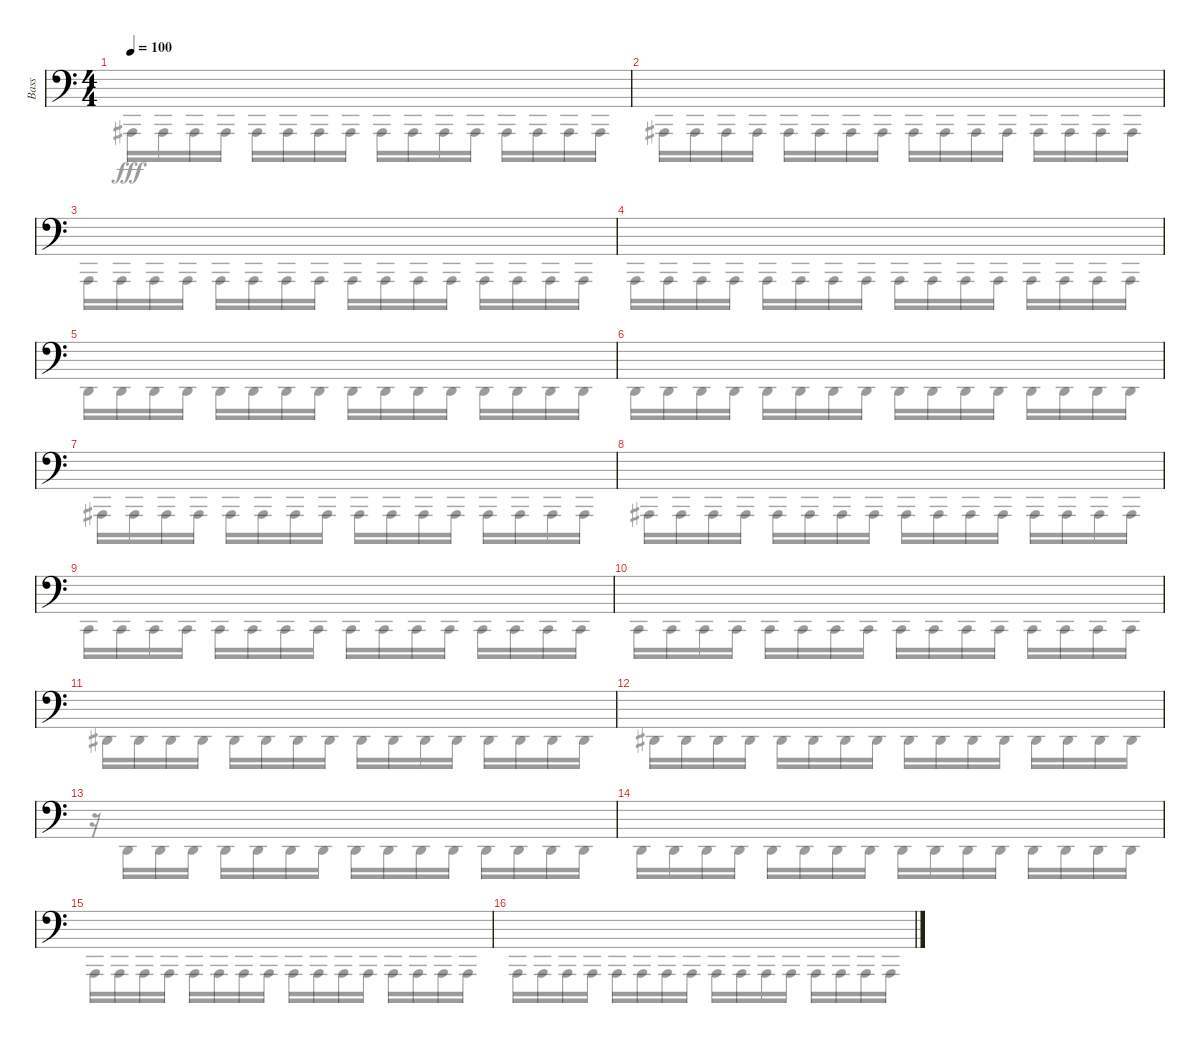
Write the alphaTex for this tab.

\track ("Bass" "Bass") {instrument pad3polysynth}
\staff {score}
\tuning (G2 D2 A1 E1 B0) {hide}
\voice
\ts (4 4)
\tempo 100
\clef f4
\ks c
|
|
|
|
|
|
|
|
|
|
|
|
|
|
|
\voice
\clef f4
\ks c
1.3.16{dy fff} 1.3.16 1.3.16 1.3.16 1.3.16 1.3.16 1.3.16 1.3.16 1.3.16 1.3.16 1.3.16 1.3.16 1.3.16 1.3.16 1.3.16 1.3.16 |
1.3.16 1.3.16 1.3.16 1.3.16 1.3.16 1.3.16 1.3.16 1.3.16 1.3.16 1.3.16 1.3.16 1.3.16 1.3.16 1.3.16 1.3.16 1.3.16 |
0.3.16 0.3.16 0.3.16 0.3.16 0.3.16 0.3.16 0.3.16 0.3.16 0.3.16 0.3.16 0.3.16 0.3.16 0.3.16 0.3.16 0.3.16 0.3.16 |
0.3.16 0.3.16 0.3.16 0.3.16 0.3.16 0.3.16 0.3.16 0.3.16 0.3.16 0.3.16 0.3.16 0.3.16 0.3.16 0.3.16 0.3.16 0.3.16 |
0.2.16 0.2.16 0.2.16 0.2.16 0.2.16 0.2.16 0.2.16 0.2.16 0.2.16 0.2.16 0.2.16 0.2.16 0.2.16 0.2.16 0.2.16 0.2.16 |
0.2.16 0.2.16 0.2.16 0.2.16 0.2.16 0.2.16 0.2.16 0.2.16 0.2.16 0.2.16 0.2.16 0.2.16 0.2.16 0.2.16 0.2.16 0.2.16 |
1.3.16 1.3.16 1.3.16 1.3.16 1.3.16 1.3.16 1.3.16 1.3.16 1.3.16 1.3.16 1.3.16 1.3.16 1.3.16 1.3.16 1.3.16 1.3.16 |
1.3.16 1.3.16 1.3.16 1.3.16 1.3.16 1.3.16 1.3.16 1.3.16 1.3.16 1.3.16 1.3.16 1.3.16 1.3.16 1.3.16 1.3.16 1.3.16 |
3.3.16 3.3.16 3.3.16 3.3.16 3.3.16 3.3.16 3.3.16 3.3.16 3.3.16 3.3.16 3.3.16 3.3.16 3.3.16 3.3.16 3.3.16 3.3.16 |
3.3.16 3.3.16 3.3.16 3.3.16 3.3.16 3.3.16 3.3.16 3.3.16 3.3.16 3.3.16 3.3.16 3.3.16 3.3.16 3.3.16 3.3.16 3.3.16 |
1.2.16 1.2.16 1.2.16 1.2.16 1.2.16 1.2.16 1.2.16 1.2.16 1.2.16 1.2.16 1.2.16 1.2.16 1.2.16 1.2.16 1.2.16 1.2.16 |
1.2.16 1.2.16 1.2.16 1.2.16 1.2.16 1.2.16 1.2.16 1.2.16 1.2.16 1.2.16 1.2.16 1.2.16 1.2.16 1.2.16 1.2.16 1.2.16 |
r.16 0.2.16 0.2.16 0.2.16 0.2.16 0.2.16 0.2.16 0.2.16 0.2.16 0.2.16 0.2.16 0.2.16 0.2.16 0.2.16 0.2.16 0.2.16 |
0.2.16 0.2.16 0.2.16 0.2.16 0.2.16 0.2.16 0.2.16 0.2.16 0.2.16 0.2.16 0.2.16 0.2.16 0.2.16 0.2.16 0.2.16 0.2.16 |
0.3.16 0.3.16 0.3.16 0.3.16 0.3.16 0.3.16 0.3.16 0.3.16 0.3.16 0.3.16 0.3.16 0.3.16 0.3.16 0.3.16 0.3.16 0.3.16 |
0.3.16 0.3.16 0.3.16 0.3.16 0.3.16 0.3.16 0.3.16 0.3.16 0.3.16 0.3.16 0.3.16 0.3.16 0.3.16 0.3.16 0.3.16 0.3.16
